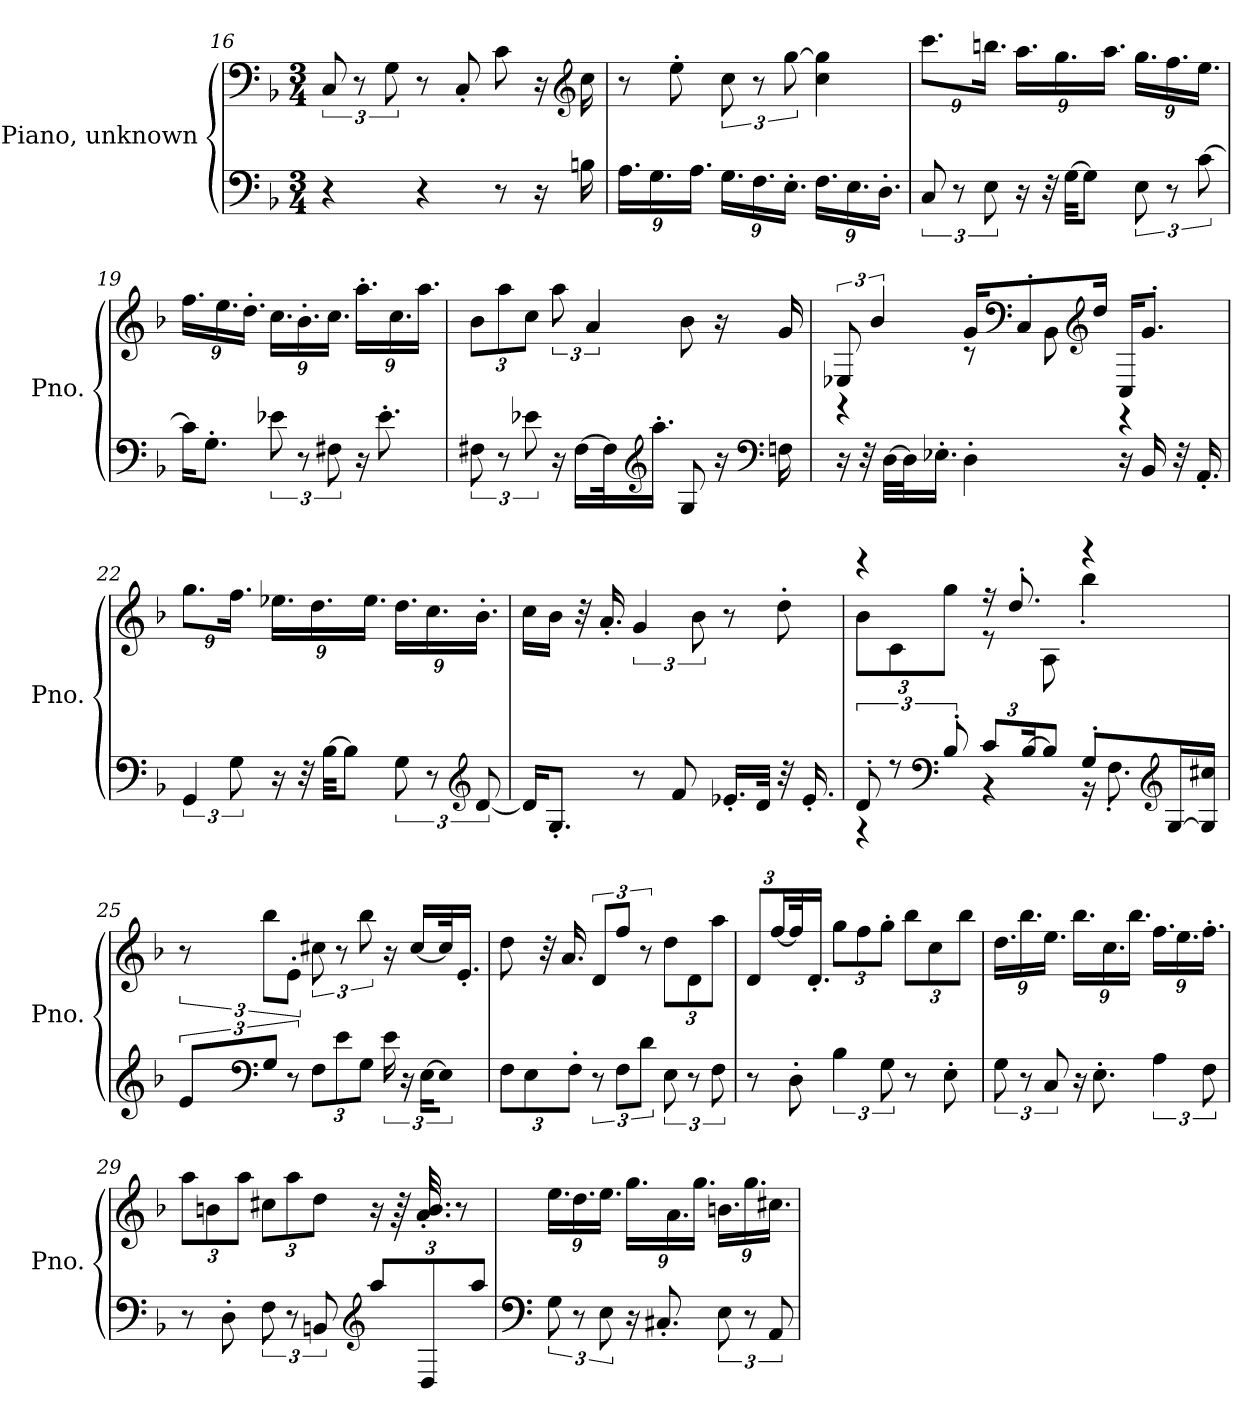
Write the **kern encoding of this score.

**kern	**kern
*part1	*part1
*staff2	*staff1
*I"Piano, unknown	*
*I'Pno.	*
!!LO:LB:g=z
*clefF4	*clefF4
*k[b-]	*k[b-]
*M3/4	*M3/4
=16	=16
4r	12C/
.	12r
.	12G\
4r	8r
.	8C'/
8r	8c\
16r	16r
*	*clefG2
16Bn\	16cc\
=17	=17
*Xbrackettup	*
18.A\LL	8r
18.G\	.
.	8ee'\
18.A\JJ	.
18.G\LL	12cc\
18.F\	12r
18.E'\JJ	[12gg\
18.F\LL	4cc\ 4gg\]
18.E\	.
18.D'\JJ	.
=18	=18
*brackettup	*Xbrackettup
12C/	9.ccc\L
12r	.
12E\	18.bbn\Jk
16r	18.aa\LL
32r	.
.	18.gg\
[32G\KKL	.
8G\J]	.
.	18.aa\JJ
12E\	18.gg\LL
12r	18.ff\
[12c\	18.ee\JJ
!!LO:PB:g=z
=19	=19
16c\KL]	18.ff\LL
8.G'\J	.
.	18.ee\
.	18.dd'\JJ
12e-X\	18.cc\LL
12r	18.b-'\
12F#X\	18.cc\JJ
16r	18.aa'\LL
8.e-'\	.
.	18.cc\
.	18.aa\JJ
=20	=20
12F#X\	12b-\L
12r	12aa\
12e-X\	12cc\J
*	*brackettup
16r	12aa\
[16F#\LL	.
.	6a/
32F#\K]	.
*clefG2	*
16.aa'\JJ	.
8G/	8b-\
16r	16r
*clefF4	*
16Fn\	16g/
!!LO:LB:g=z
=21	=21
*	*^
16r	12E-X/	4r
32r	.	.
.	6b-/	.
[32D\LLL	.	.
32D\J]	.	.
16.E-X'\JJ	.	.
4D'\	16g/KL	8r
*	*clefF4	*
.	8C'/	.
.	.	8BB-\
*	*clefG2	*
.	16dd/Jk	.
16r	16C/KL	4r
16BB-/	8.g'/J	.
32r	.	.
16.AA'/	.	.
*	*v	*v
=22	=22
*	*Xbrackettup
6GG/	9.gg\L
12G\	18.ff\Jk
16r	18.ee-X\LL
32r	.
.	18.dd\
[32B-\KKL	.
8B-\J]	.
.	18.ee-\JJ
12G\	18.dd\LL
12r	18.cc\
*clefG2	*
[12d/	18.b-'\JJ
!!LO:LB:g=z
=23	=23
16d/KL]	16cc\LL
8.G'/J	16b-\JJ
.	32r
.	16.a'/
*	*brackettup
8r	6g/
8f/	.
.	12b-\
16.e-X'/LL	8r
32d/JJk	.
32r	8dd'\
16.e-'/	.
=24	=24
*^	*^
*	*	*	*Xbrackettup
12d'/	4r	4r	12b-\L
12r	.	.	12c\
*clefF4	*	*	*
12B-'/	.	.	12gg\J
*Xbrackettup	*	*	*
12c/L	4r	16r	8r
.	.	8.dd'/	.
[24B-/K	.	.	.
8B-/J]	.	.	8A\
8G'/L	16r	4r	4bb-'\
.	8.F'\	.	.
*clefG2	*	*	*
[16G/L	.	.	.
16G/] 16cc#X/JJ	.	.	.
*v	*v	*	*
*	*v	*v
=25	=25
*brackettup	*brackettup
12e/L	12r
*clefF4	*
12G/J	12bb-\L
12r	12e'\J
*Xbrackettup	*
12F\L	12cc#X\
12e\	12r
12G\J	12bb-\
*brackettup	*
24e\	16r
24r	.
.	[16cc#/LL
[24E\KL	.
8E\J]	32cc#/K]
.	16.e'/JJ
!!LO:LB:g=z
=26	=26
*Xbrackettup	*
12F\L	8dd\
12E\	.
.	32r
.	16.a/
12F'\J	.
*brackettup	*
12r	12d/L
12F\L	12ff/J
12d\J	12r
*	*Xbrackettup
12E\	12dd\L
12r	12d\
12F\	12aa\J
=27	=27
8r	12d/L
.	[24ff/L
8D'\	32ff/K]
.	16.d'/JJ
6B-\	12gg\L
.	12ff\
12G\	12gg'\J
8r	12bb-\L
.	12cc\
8E'\	.
.	12bb-\J
=28	=28
12G\	18.dd\LL
12r	18.bb-\
12C/	18.ee\JJ
16r	18.bb-\LL
8.E'\	.
.	18.cc\
.	18.bb-\JJ
6A\	18.ff\LL
.	18.ee\
12F\	18.ff'\JJ
!!LO:LB:g=z
=29	=29
8r	12aa\L
.	12bn\
8D'\	.
.	12aa\J
12F\	12cc#X\L
12r	12aa\
12BBn/	12dd\J
*clefG2	*
*Xbrackettup	*
12aa/L	16r
.	64r
.	32.a/' 32.b/'
12D/	.
.	8r
12aa/J	.
=30	=30
*clefF4	*
*brackettup	*
12G\	18.ee\LL
12r	18.dd\
12E\	18.ee\JJ
16r	18.gg\LL
8.C#X'/	.
.	18.a\
.	18.gg\JJ
12E\	18.bn\LL
12r	18.gg\
12AA/	18.cc#X\JJ
=	=
*-	*-
